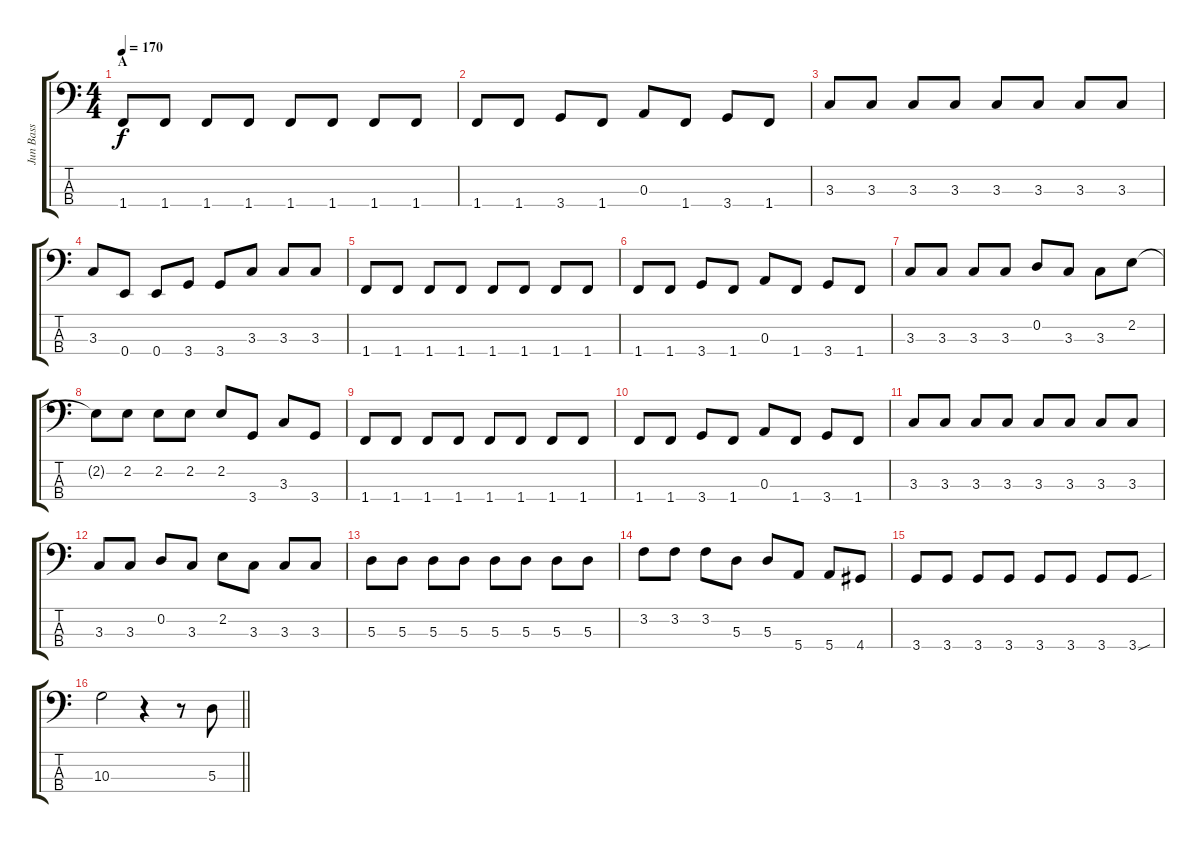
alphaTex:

\track ("Jun Bass" "Jun Bass") {instrument electricbasspick}
\staff {score tabs}
\tuning (G2 D2 A1 E1) {hide}
\ts (4 4)
\section ("" "A")
\tempo 170
\clef f4
\ks c
1.4.8{dy f} 1.4.8 1.4.8 1.4.8 1.4.8 1.4.8 1.4.8 1.4.8 |
1.4.8 1.4.8 3.4.8 1.4.8 0.3.8 1.4.8 3.4.8 1.4.8 |
3.3.8 3.3.8 3.3.8 3.3.8 3.3.8 3.3.8 3.3.8 3.3.8 |
3.3.8 0.4.8 0.4.8 3.4.8 3.4.8 3.3.8 3.3.8 3.3.8 |
1.4.8 1.4.8 1.4.8 1.4.8 1.4.8 1.4.8 1.4.8 1.4.8 |
1.4.8 1.4.8 3.4.8 1.4.8 0.3.8 1.4.8 3.4.8 1.4.8 |
3.3.8 3.3.8 3.3.8 3.3.8 0.2.8 3.3.8 3.3.8 2.2.8 |
2.2{t}.8 2.2.8 2.2.8 2.2.8 2.2.8 3.4.8 3.3.8 3.4.8 |
1.4.8 1.4.8 1.4.8 1.4.8 1.4.8 1.4.8 1.4.8 1.4.8 |
1.4.8 1.4.8 3.4.8 1.4.8 0.3.8 1.4.8 3.4.8 1.4.8 |
3.3.8 3.3.8 3.3.8 3.3.8 3.3.8 3.3.8 3.3.8 3.3.8 |
3.3.8 3.3.8 0.2.8 3.3.8 2.2.8 3.3.8 3.3.8 3.3.8 |
5.3.8 5.3.8 5.3.8 5.3.8 5.3.8 5.3.8 5.3.8 5.3.8 |
3.2.8 3.2.8 3.2.8 5.3.8 5.3.8 5.4.8 5.4.8 4.4.8 |
3.4.8 3.4.8 3.4.8 3.4.8 3.4.8 3.4.8 3.4.8 3.4{sou}.8 |
\barLineRight lightlight
10.3.2 r.4 r.8 5.3.8
